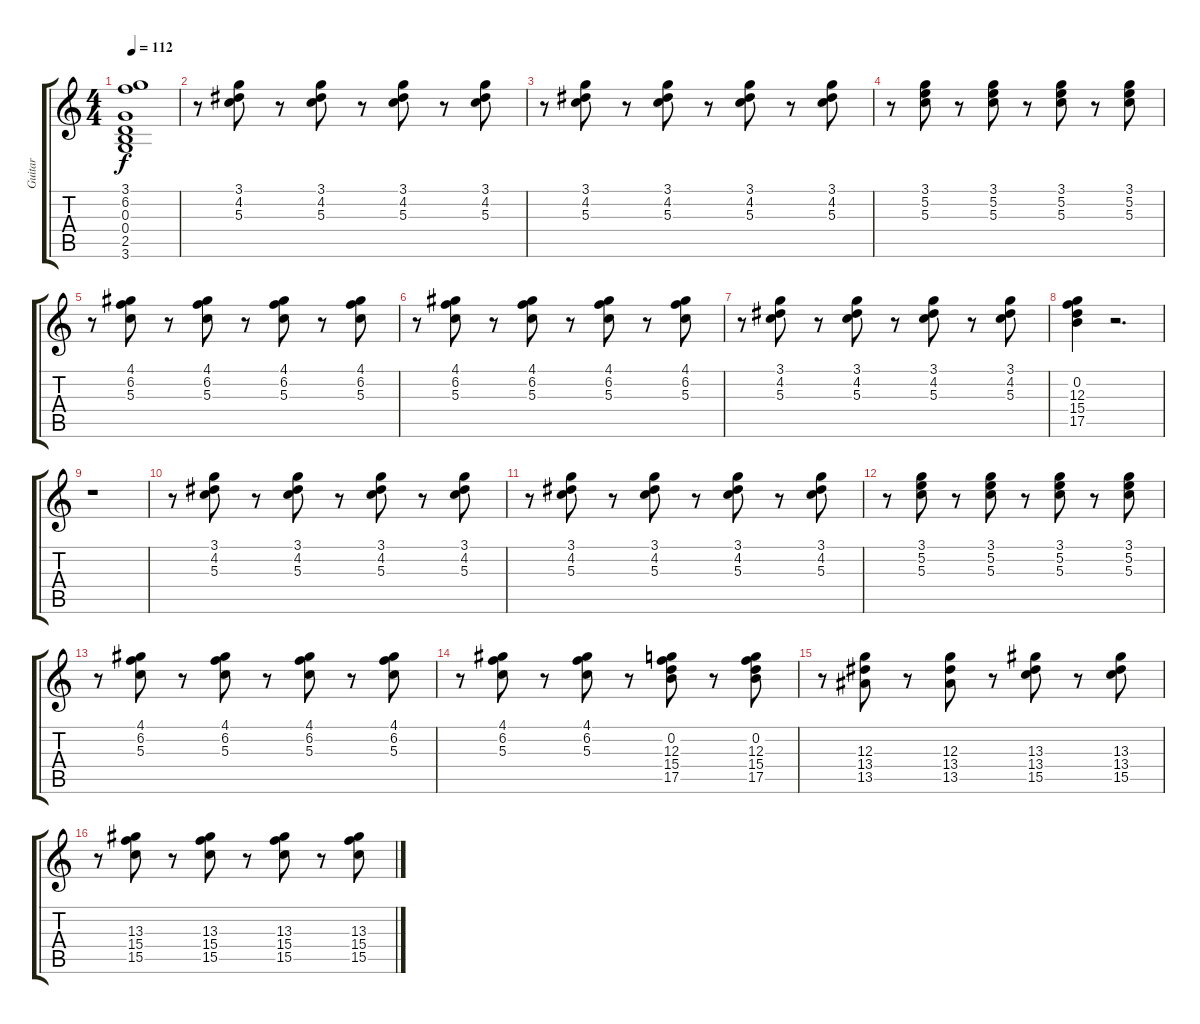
\track ("Guitar" "Guitar") {instrument acousticguitarsteel}
\staff {score tabs}
\tuning (E4 B3 G3 D3 A2 E2) {hide}
\ts (4 4)
\tempo 112
\clef g2
\ks c
(3.1 6.2 0.3 0.4 2.5 3.6).1{dy f} |
r.8 (3.1 4.2 5.3).8{volume 11} r.8 (3.1 4.2 5.3).8 r.8 (3.1 4.2 5.3).8 r.8 (3.1 4.2 5.3).8 |
r.8 (3.1 4.2 5.3).8 r.8 (3.1 4.2 5.3).8 r.8 (3.1 4.2 5.3).8 r.8 (3.1 4.2 5.3).8 |
r.8 (3.1 5.2 5.3).8 r.8 (3.1 5.2 5.3).8 r.8 (3.1 5.2 5.3).8 r.8 (3.1 5.2 5.3).8 |
r.8 (4.1 6.2 5.3).8 r.8 (4.1 6.2 5.3).8 r.8 (4.1 6.2 5.3).8 r.8 (4.1 6.2 5.3).8 |
r.8 (4.1 6.2 5.3).8 r.8 (4.1 6.2 5.3).8 r.8 (4.1 6.2 5.3).8 r.8 (4.1 6.2 5.3).8 |
r.8 (3.1 4.2 5.3).8 r.8 (3.1 4.2 5.3).8 r.8 (3.1 4.2 5.3).8 r.8 (3.1 4.2 5.3).8 |
(0.2 12.3 15.4 17.5).4 r.2{d} |
r.1 |
r.8 (3.1 4.2 5.3).8{volume 11} r.8 (3.1 4.2 5.3).8 r.8 (3.1 4.2 5.3).8 r.8 (3.1 4.2 5.3).8 |
r.8 (3.1 4.2 5.3).8 r.8 (3.1 4.2 5.3).8 r.8 (3.1 4.2 5.3).8 r.8 (3.1 4.2 5.3).8 |
r.8 (3.1 5.2 5.3).8 r.8 (3.1 5.2 5.3).8 r.8 (3.1 5.2 5.3).8 r.8 (3.1 5.2 5.3).8 |
r.8 (4.1 6.2 5.3).8 r.8 (4.1 6.2 5.3).8 r.8 (4.1 6.2 5.3).8 r.8 (4.1 6.2 5.3).8 |
r.8 (4.1 6.2 5.3).8 r.8 (4.1 6.2 5.3).8 r.8 (0.2 12.3 15.4 17.5).8 r.8 (0.2 12.3 15.4 17.5).8 |
r.8 (12.3 13.4 13.5).8 r.8 (12.3 13.4 13.5).8 r.8 (13.3 13.4 15.5).8 r.8 (13.3 13.4 15.5).8 |
r.8 (13.3 15.4 15.5).8 r.8 (13.3 15.4 15.5).8 r.8 (13.3 15.4 15.5).8 r.8 (13.3 15.4 15.5).8
